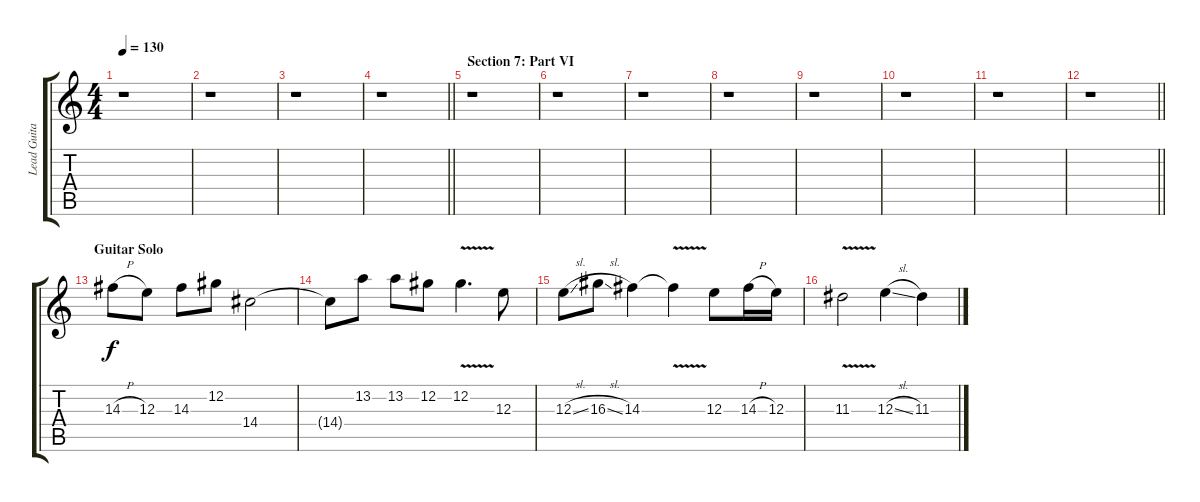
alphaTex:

\track ("Lead Guitar 1 (Distortion)" "Lead Guita") {instrument distortionguitar}
\staff {score tabs}
\tuning (Db4 Ab3 E3 B2 Gb2 Db2) {hide}
\ts (4 4)
\tempo 130
\clef g2
\ks c
r.1{dy f} |
r.1 |
r.1 |
\barLineRight lightlight
r.1 |
\section ("" "Section 7: Part VI")
r.1 |
r.1 |
r.1 |
r.1 |
r.1 |
r.1 |
r.1 |
\barLineRight lightlight
r.1 |
\section ("" "Guitar Solo")
14.3{h}.8{instrument overdrivenguitar} 12.3.8 14.3.8 12.2.8 14.4.2 |
14.4{t}.8 13.2.8 13.2.8 12.2.8 12.2{v}.4{d} 12.3.8 |
12.3{sl}.8 16.3{sl}.8 14.3.4 14.3{v t}.4 12.3.8 14.3{h}.16 12.3.16 |
11.3{v}.2 12.3{sl}.4 11.3.4
